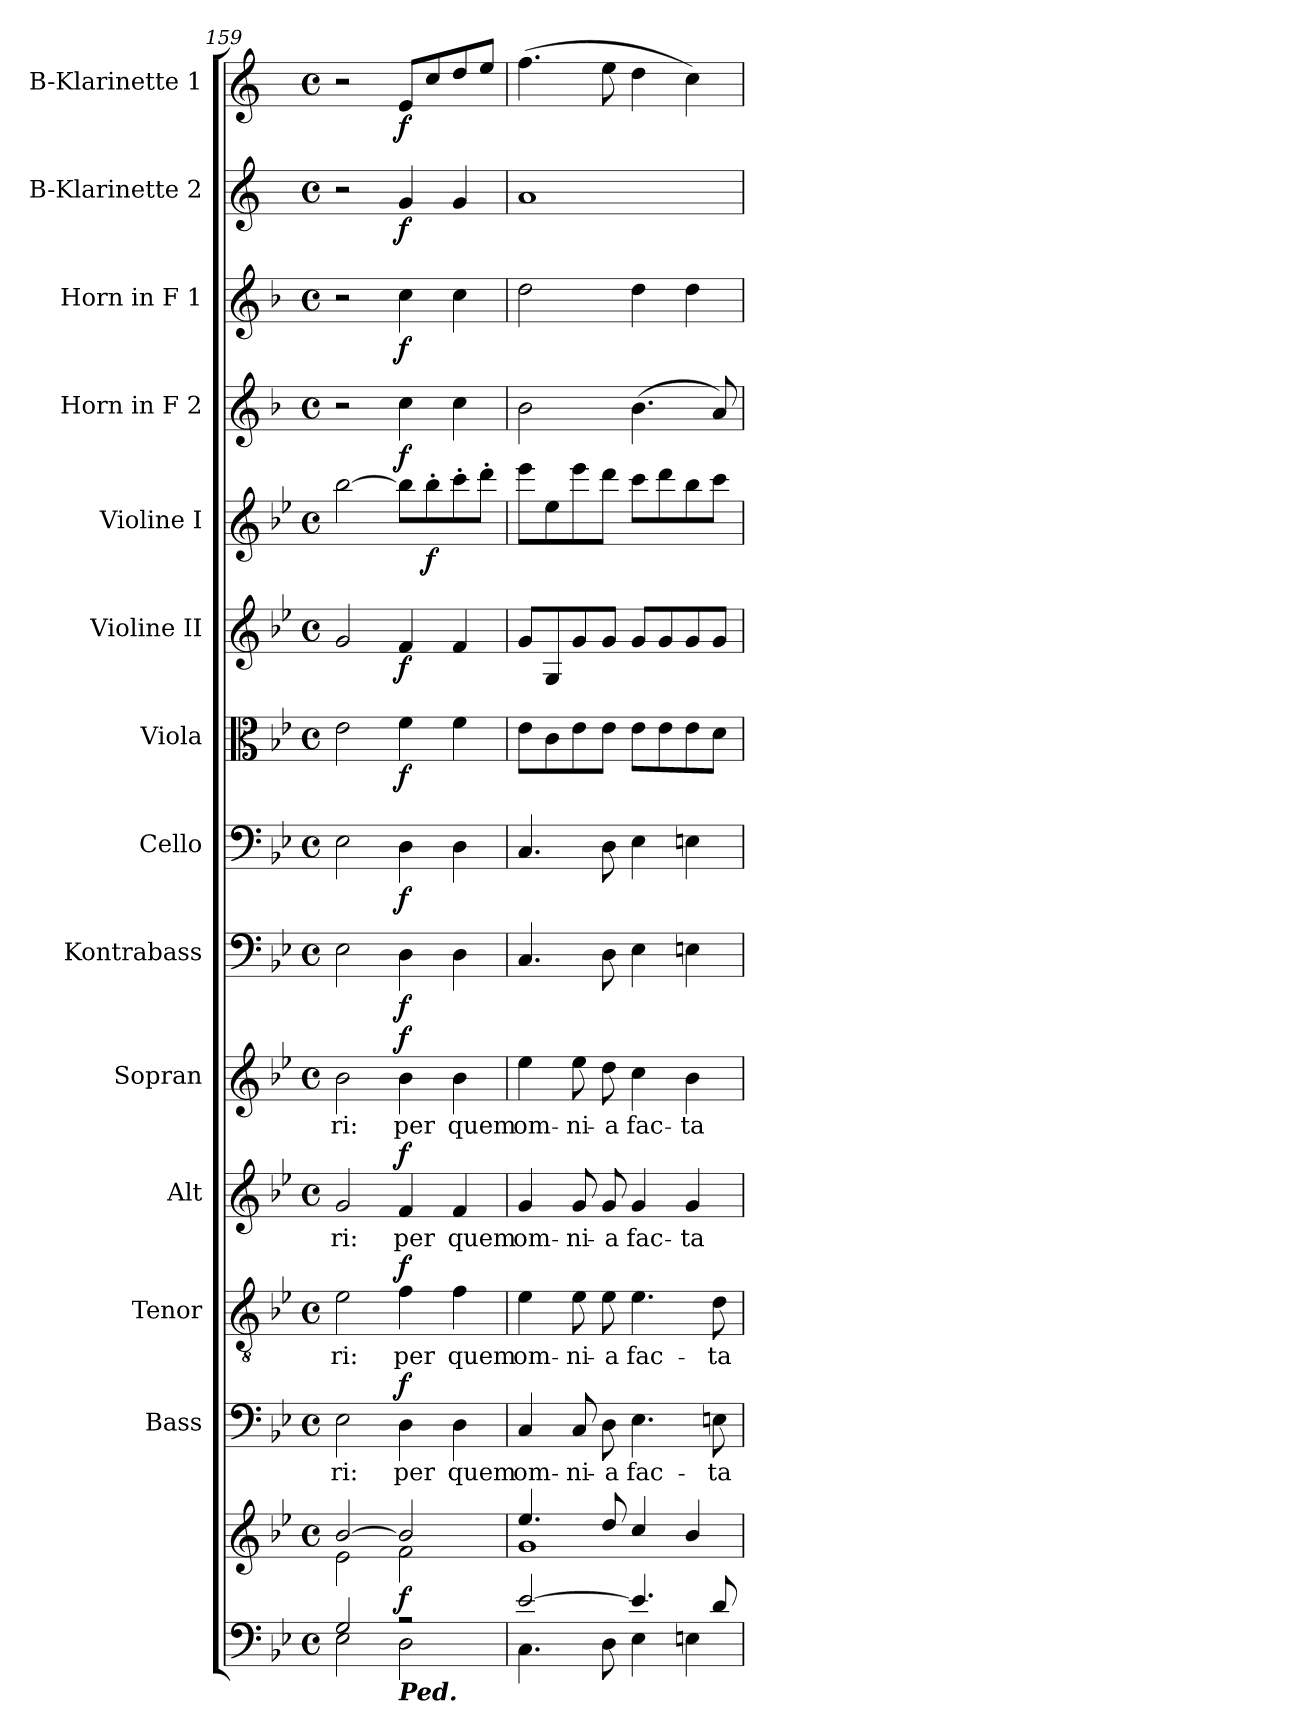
**kern	**kern	**dynam	**kern	**text	**dynam	**kern	**text	**dynam	**kern	**text	**dynam	**kern	**text	**dynam	**kern	**dynam	**kern	**dynam	**kern	**dynam	**kern	**dynam	**kern	**dynam	**kern	**dynam	**kern	**dynam	**kern	**dynam	**kern	**dynam
*part14	*part14	*part14	*part13	*part13	*part13	*part12	*part12	*part12	*part11	*part11	*part11	*part10	*part10	*part10	*part9	*part9	*part8	*part8	*part7	*part7	*part6	*part6	*part5	*part5	*part4	*part4	*part3	*part3	*part2	*part2	*part1	*part1
*staff15	*staff14	*staff14/15	*staff13	*staff13	*staff13	*staff12	*staff12	*staff12	*staff11	*staff11	*staff11	*staff10	*staff10	*staff10	*staff9	*staff9	*staff8	*staff8	*staff7	*staff7	*staff6	*staff6	*staff5	*staff5	*staff4	*staff4	*staff3	*staff3	*staff2	*staff2	*staff1	*staff1
*	*	*	*I"Bass	*	*	*I"Tenor	*	*	*I"Alt	*	*	*I"Sopran	*	*	*I"Kontrabass	*	*I"Cello	*	*I"Viola	*	*I"Violine II	*	*I"Violine I	*	*I"Horn in F 2	*	*I"Horn in F 1	*	*I"B-Klarinette 2	*	*I"B-Klarinette 1	*
*	*	*	*I'B.	*	*	*I'T.	*	*	*I'A.	*	*	*I'S.	*	*	*I'Kb.	*	*	*	*I'Vla.	*	*I'Vl. II	*	*I'Vl. I	*	*	*	*	*	*I'B Kl. 2	*	*I'B Kl. 1	*
*clefF4	*clefG2	*	*clefF4	*	*	*clefGv2	*	*	*clefG2	*	*	*clefG2	*	*	*clefF4	*	*clefF4	*	*clefC3	*	*clefG2	*	*clefG2	*	*clefG2	*	*clefG2	*	*clefG2	*	*clefG2	*
*	*	*	*	*	*	*	*	*	*	*	*	*	*	*	*ITrd7c12	*	*	*	*	*	*	*	*	*	*ITrd4c7	*	*ITrd4c7	*	*ITrd1c2	*	*ITrd1c2	*
*k[b-e-]	*k[b-e-]	*	*k[b-e-]	*	*	*k[b-e-]	*	*	*k[b-e-]	*	*	*k[b-e-]	*	*	*k[b-e-]	*	*k[b-e-]	*	*k[b-e-]	*	*k[b-e-]	*	*k[b-e-]	*	*k[b-e-]	*	*k[b-e-]	*	*k[b-e-]	*	*k[b-e-]	*
*B-:	*B-:	*	*B-:	*	*	*B-:	*	*	*B-:	*	*	*B-:	*	*	*B-:	*	*B-:	*	*B-:	*	*B-:	*	*B-:	*	*B-:	*	*B-:	*	*B-:	*	*B-:	*
*M4/4	*M4/4	*	*M4/4	*	*	*M4/4	*	*	*M4/4	*	*	*M4/4	*	*	*M4/4	*	*M4/4	*	*M4/4	*	*M4/4	*	*M4/4	*	*M4/4	*	*M4/4	*	*M4/4	*	*M4/4	*
*met(c)	*met(c)	*	*met(c)	*	*	*met(c)	*	*	*met(c)	*	*	*met(c)	*	*	*met(c)	*	*met(c)	*	*met(c)	*	*met(c)	*	*met(c)	*	*met(c)	*	*met(c)	*	*met(c)	*	*met(c)	*
=159	=159	=159	=159	=159	=159	=159	=159	=159	=159	=159	=159	=159	=159	=159	=159	=159	=159	=159	=159	=159	=159	=159	=159	=159	=159	=159	=159	=159	=159	=159	=159	=159
*^	*^	*	*	*	*	*	*	*	*	*	*	*	*	*	*	*	*	*	*	*	*	*	*	*	*	*	*	*	*	*	*	*
!	!	!	!	!	!	!LO:LY:b	!	!	!LO:LY:b	!	!	!LO:LY:b	!	!	!LO:LY:b	!	!	!	!	!	!	!	!	!	!	!	!	!	!	!	!	!	!	!
2G/	2E-\	[>2b-/	2e-\	.	2E-\	-ri:	.	2e-\	-ri:	.	2g/	-ri:	.	2b-\	-ri:	.	2EE-\	.	2E-\	.	2e-\	.	2g/	.	[2bb-\	.	2r	.	2r	.	2r	.	2r	.
!LO:TX:b:Bi:t=Ped.	!	!	!	!	!	!	!	!	!	!	!	!	!	!	!	!	!	!	!	!	!	!	!	!	!	!	!	!	!	!	!	!	!	!
!	!	!	!	!LO:DY:b	!	!LO:LY:b	!LO:DY:a	!	!LO:LY:b	!LO:DY:a	!	!LO:LY:b	!LO:DY:a	!	!LO:LY:b	!LO:DY:a	!	!LO:DY:b	!	!LO:DY:b	!	!LO:DY:b	!	!LO:DY:b	!	!	!	!LO:DY:b	!	!LO:DY:b	!	!LO:DY:b	!	!LO:DY:b
2rA	2D\	2b-/]	2f\	f	4D\	per	f	4f\	per	f	4f/	per	f	4b-\	per	f	4DD\	f	4D\	f	4f\	f	4f/	f	8bb-\L]	.	4f\	f	4f\	f	4f/	f	8d/L	f
!	!	!	!	!	!	!	!	!	!	!	!	!	!	!	!	!	!	!	!	!	!	!	!	!	!	!LO:DY:b	!	!	!	!	!	!	!	!
.	.	.	.	.	.	.	.	.	.	.	.	.	.	.	.	.	.	.	.	.	.	.	.	.	8bb-'>\	f	.	.	.	.	.	.	8b-/	.
!	!	!	!	!	!	!LO:LY:b	!	!	!LO:LY:b	!	!	!LO:LY:b	!	!	!LO:LY:b	!	!	!	!	!	!	!	!	!	!	!	!	!	!	!	!	!	!	!
.	.	.	.	.	4D\	quem	.	4f\	quem	.	4f/	quem	.	4b-\	quem	.	4DD\	.	4D\	.	4f\	.	4f/	.	8ccc'>\	.	4f\	.	4f\	.	4f/	.	8cc/	.
.	.	.	.	.	.	.	.	.	.	.	.	.	.	.	.	.	.	.	.	.	.	.	.	.	8ddd'>\J	.	.	.	.	.	.	.	8dd/J	.
=160	=160	=160	=160	=160	=160	=160	=160	=160	=160	=160	=160	=160	=160	=160	=160	=160	=160	=160	=160	=160	=160	=160	=160	=160	=160	=160	=160	=160	=160	=160	=160	=160	=160	=160
!	!	!	!	!	!	!LO:LY:b	!	!	!LO:LY:b	!	!	!LO:LY:b	!	!	!LO:LY:b	!	!	!	!	!	!	!	!	!	!	!	!	!	!	!	!	!	!	!
[>2e-/	4.C\	4.ee-/	1g	.	4C/	om-	.	4e-\	om-	.	4g/	om-	.	4ee-\	om-	.	4.CC/	.	4.C/	.	8e-\L	.	8g/L	.	8eee-\L	.	2e-\	.	2g\	.	1g	.	(>4.ee-\	.
.	.	.	.	.	.	.	.	.	.	.	.	.	.	.	.	.	.	.	.	.	8c\	.	8G/	.	8ee-\	.	.	.	.	.	.	.	.	.
!	!	!	!	!	!	!LO:LY:b	!	!	!LO:LY:b	!	!	!LO:LY:b	!	!	!LO:LY:b	!	!	!	!	!	!	!	!	!	!	!	!	!	!	!	!	!	!	!
.	.	.	.	.	8C/	-ni-	.	8e-\	-ni-	.	8g/	-ni-	.	8ee-\	-ni-	.	.	.	.	.	8e-\	.	8g/	.	8eee-\	.	.	.	.	.	.	.	.	.
!	!	!	!	!	!	!LO:LY:b	!	!	!LO:LY:b	!	!	!LO:LY:b	!	!	!LO:LY:b	!	!	!	!	!	!	!	!	!	!	!	!	!	!	!	!	!	!	!
.	8D\	8dd/	.	.	8D\	-a	.	8e-\	-a	.	8g/	-a	.	8dd\	-a	.	8DD\	.	8D\	.	8e-\J	.	8g/J	.	8ddd\J	.	.	.	.	.	.	.	8dd\	.
!	!	!	!	!	!	!LO:LY:b	!	!	!LO:LY:b	!	!	!LO:LY:b	!	!	!LO:LY:b	!	!	!	!	!	!	!	!	!	!	!	!	!	!	!	!	!	!	!
4.e-/]	4E-\	4cc/	.	.	4.E-\	fac-	.	4.e-\	fac-	.	4g/	fac-	.	4cc\	fac-	.	4EE-\	.	4E-\	.	8e-\L	.	8g/L	.	8ccc\L	.	(>4.e-\	.	4g\	.	.	.	4cc\	.
.	.	.	.	.	.	.	.	.	.	.	.	.	.	.	.	.	.	.	.	.	8e-\	.	8g/	.	8ddd\	.	.	.	.	.	.	.	.	.
!	!	!	!	!	!	!	!	!	!	!	!	!LO:LY:b	!	!	!LO:LY:b	!	!	!	!	!	!	!	!	!	!	!	!	!	!	!	!	!	!	!
.	4En\	4b-/	.	.	.	.	.	.	.	.	4g/	-ta	.	4b-\	-ta	.	4EEn\	.	4En\	.	8e-\	.	8g/	.	8bb-\	.	.	.	4g\	.	.	.	4b-\)	.
!	!	!	!	!	!	!LO:LY:b	!	!	!LO:LY:b	!	!	!	!	!	!	!	!	!	!	!	!	!	!	!	!	!	!	!	!	!	!	!	!	!
8d/	.	.	.	.	8En\	-ta	.	8d\	-ta	.	.	.	.	.	.	.	.	.	.	.	8d\J	.	8g/J	.	8ccc\J	.	8d/)	.	.	.	.	.	.	.
*v	*v	*	*	*	*	*	*	*	*	*	*	*	*	*	*	*	*	*	*	*	*	*	*	*	*	*	*	*	*	*	*	*	*	*
*	*v	*v	*	*	*	*	*	*	*	*	*	*	*	*	*	*	*	*	*	*	*	*	*	*	*	*	*	*	*	*	*	*	*
=	=	=	=	=	=	=	=	=	=	=	=	=	=	=	=	=	=	=	=	=	=	=	=	=	=	=	=	=	=	=	=	=
*-	*-	*-	*-	*-	*-	*-	*-	*-	*-	*-	*-	*-	*-	*-	*-	*-	*-	*-	*-	*-	*-	*-	*-	*-	*-	*-	*-	*-	*-	*-	*-	*-
